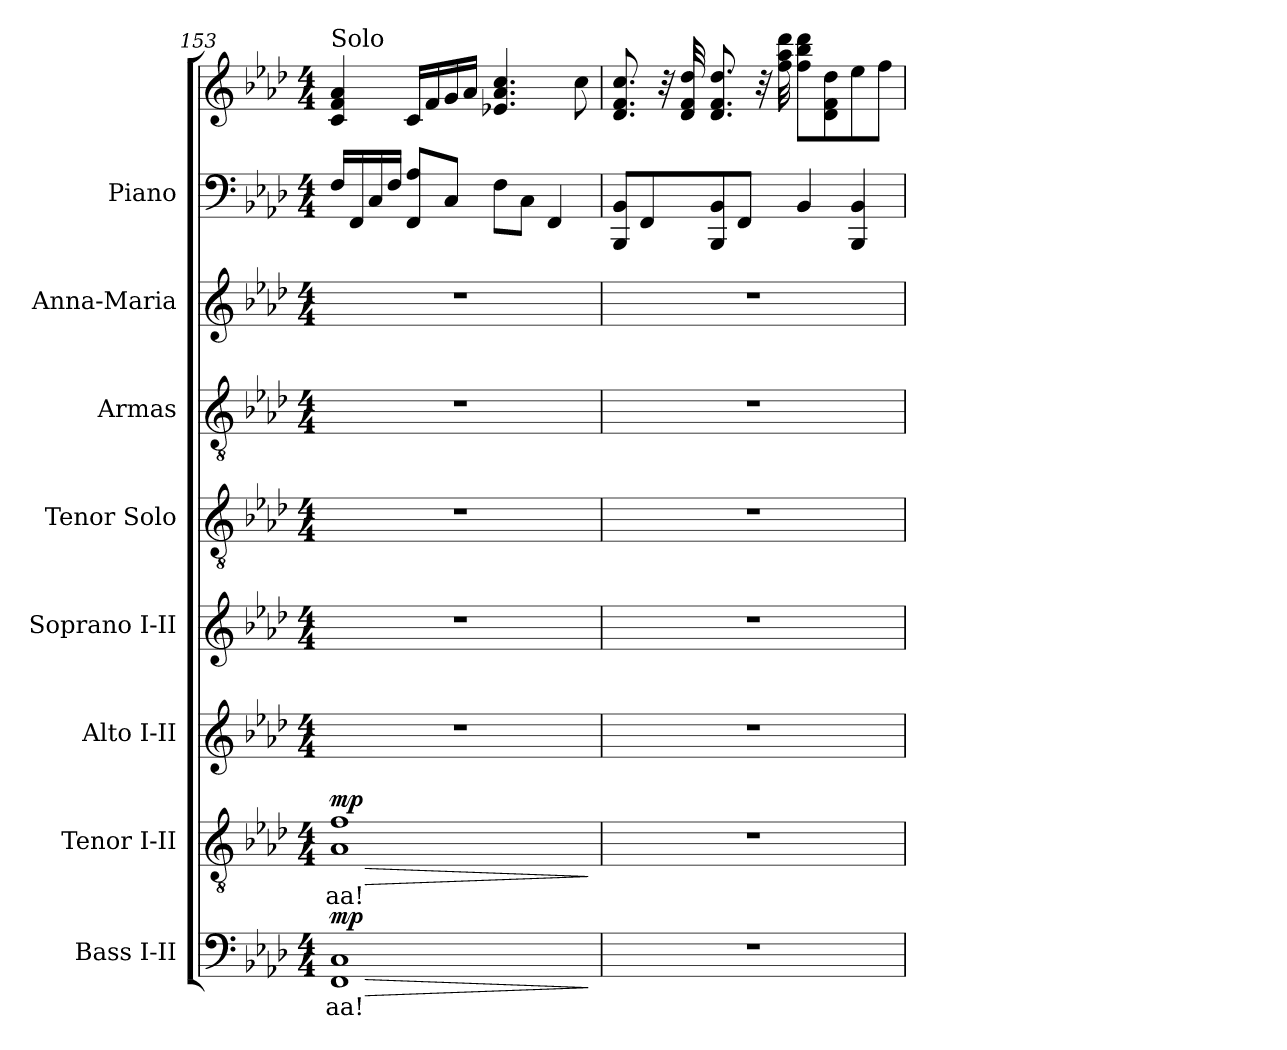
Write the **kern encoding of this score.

**kern	**text	**dynam	**kern	**text	**dynam	**kern	**kern	**kern	**kern	**kern	**kern	**kern
*part8	*part8	*part8	*part7	*part7	*part7	*part6	*part5	*part4	*part3	*part2	*part1	*part1
*staff9	*staff9	*staff9	*staff8	*staff8	*staff8	*staff7	*staff6	*staff5	*staff4	*staff3	*staff2	*staff1
*I"Bass I-II	*	*	*I"Tenor I-II	*	*	*I"Alto I-II	*I"Soprano I-II	*I"Tenor Solo	*I"Armas	*I"Anna-Maria	*I"Piano	*
*I'B.	*	*	*I'T.	*	*	*I'A.	*I'S.	*I'T. Solo	*I'Armas	*I'A-M	*I'Pno.	*
!!LO:PB:g=z
*clefF4	*	*	*clefGv2	*	*	*clefG2	*clefG2	*clefGv2	*clefGv2	*clefG2	*clefF4	*clefG2
*	*	*	*ITrd7c12	*	*	*	*	*ITrd7c12	*ITrd7c12	*	*	*
*k[b-e-a-d-]	*	*	*k[b-e-a-d-]	*	*	*k[b-e-a-d-]	*k[b-e-a-d-]	*k[b-e-a-d-]	*k[b-e-a-d-]	*k[b-e-a-d-]	*k[b-e-a-d-]	*k[b-e-a-d-]
*A-:	*	*	*A-:	*	*	*A-:	*A-:	*A-:	*A-:	*A-:	*A-:	*A-:
*M4/4	*	*	*M4/4	*	*	*M4/4	*M4/4	*M4/4	*M4/4	*M4/4	*M4/4	*M4/4
*MM90	*	*	*MM90	*	*	*MM90	*MM90	*MM90	*MM90	*MM90	*MM90	*MM90
=153	=153	=153	=153	=153	=153	=153	=153	=153	=153	=153	=153	=153
!	!LO:LY:b:color=#000000	!LO:HP:b	!	!	!	!	!	!	!	!	!	!
!	!	!	!	!	!	!	!	!	!	!	!	!LO:TX:a:t=Solo
!	!	!	!	!LO:LY:b:color=#000000	!LO:HP:b	!	!	!	!	!	!	!
1FFi 1Ci	-aa!	> mp	1AA-i 1Fi	-aa!	> mp	1r	1r	1r	1r	1r	16Fi/LL	4ci/ 4fi 4a-i
.	.	.	.	.	.	.	.	.	.	.	16FFi/	.
.	.	.	.	.	.	.	.	.	.	.	16Ci/	.
.	.	.	.	.	.	.	.	.	.	.	16Fi/JJ	.
.	.	.	.	.	.	.	.	.	.	.	8FFi/ 8A-iL	16ci/LL
.	.	.	.	.	.	.	.	.	.	.	.	16fi/
.	.	.	.	.	.	.	.	.	.	.	8Ci/J	16gi/
.	.	.	.	.	.	.	.	.	.	.	.	16a-i/JJ
.	.	.	.	.	.	.	.	.	.	.	8Fi\L	4.e-Xi/ 4.a-i 4.cci
.	.	.	.	.	.	.	.	.	.	.	8Ci\J	.
.	.	.	.	.	.	.	.	.	.	.	4FFi/	.
.	.	.	.	.	.	.	.	.	.	.	.	8cci\
.	.	]	.	.	]	.	.	.	.	.	.	.
=154	=154	=154	=154	=154	=154	=154	=154	=154	=154	=154	=154	=154
1r	.	.	1r	.	.	1r	1r	1r	1r	1r	8BBB-i/ 8BB-iL	8.d-i/ 8.fi 8.cci
.	.	.	.	.	.	.	.	.	.	.	8FFi/	.
.	.	.	.	.	.	.	.	.	.	.	.	32r
.	.	.	.	.	.	.	.	.	.	.	.	32d-i/ 32fi 32dd-i
.	.	.	.	.	.	.	.	.	.	.	8BBB-i/ 8BB-i	8.d-i/ 8.fi 8.dd-i
.	.	.	.	.	.	.	.	.	.	.	8FFi/J	.
.	.	.	.	.	.	.	.	.	.	.	.	32r
.	.	.	.	.	.	.	.	.	.	.	.	32ffi\ 32aa-i 32ddd-i
.	.	.	.	.	.	.	.	.	.	.	4BB-i/	8ffi\ 8bb-i 8ddd-iL
.	.	.	.	.	.	.	.	.	.	.	.	8d-i\ 8fi 8dd-i
.	.	.	.	.	.	.	.	.	.	.	4BBB-i/ 4BB-i	8ee-i\
.	.	.	.	.	.	.	.	.	.	.	.	8ffi\J
=	=	=	=	=	=	=	=	=	=	=	=	=
*-	*-	*-	*-	*-	*-	*-	*-	*-	*-	*-	*-	*-
